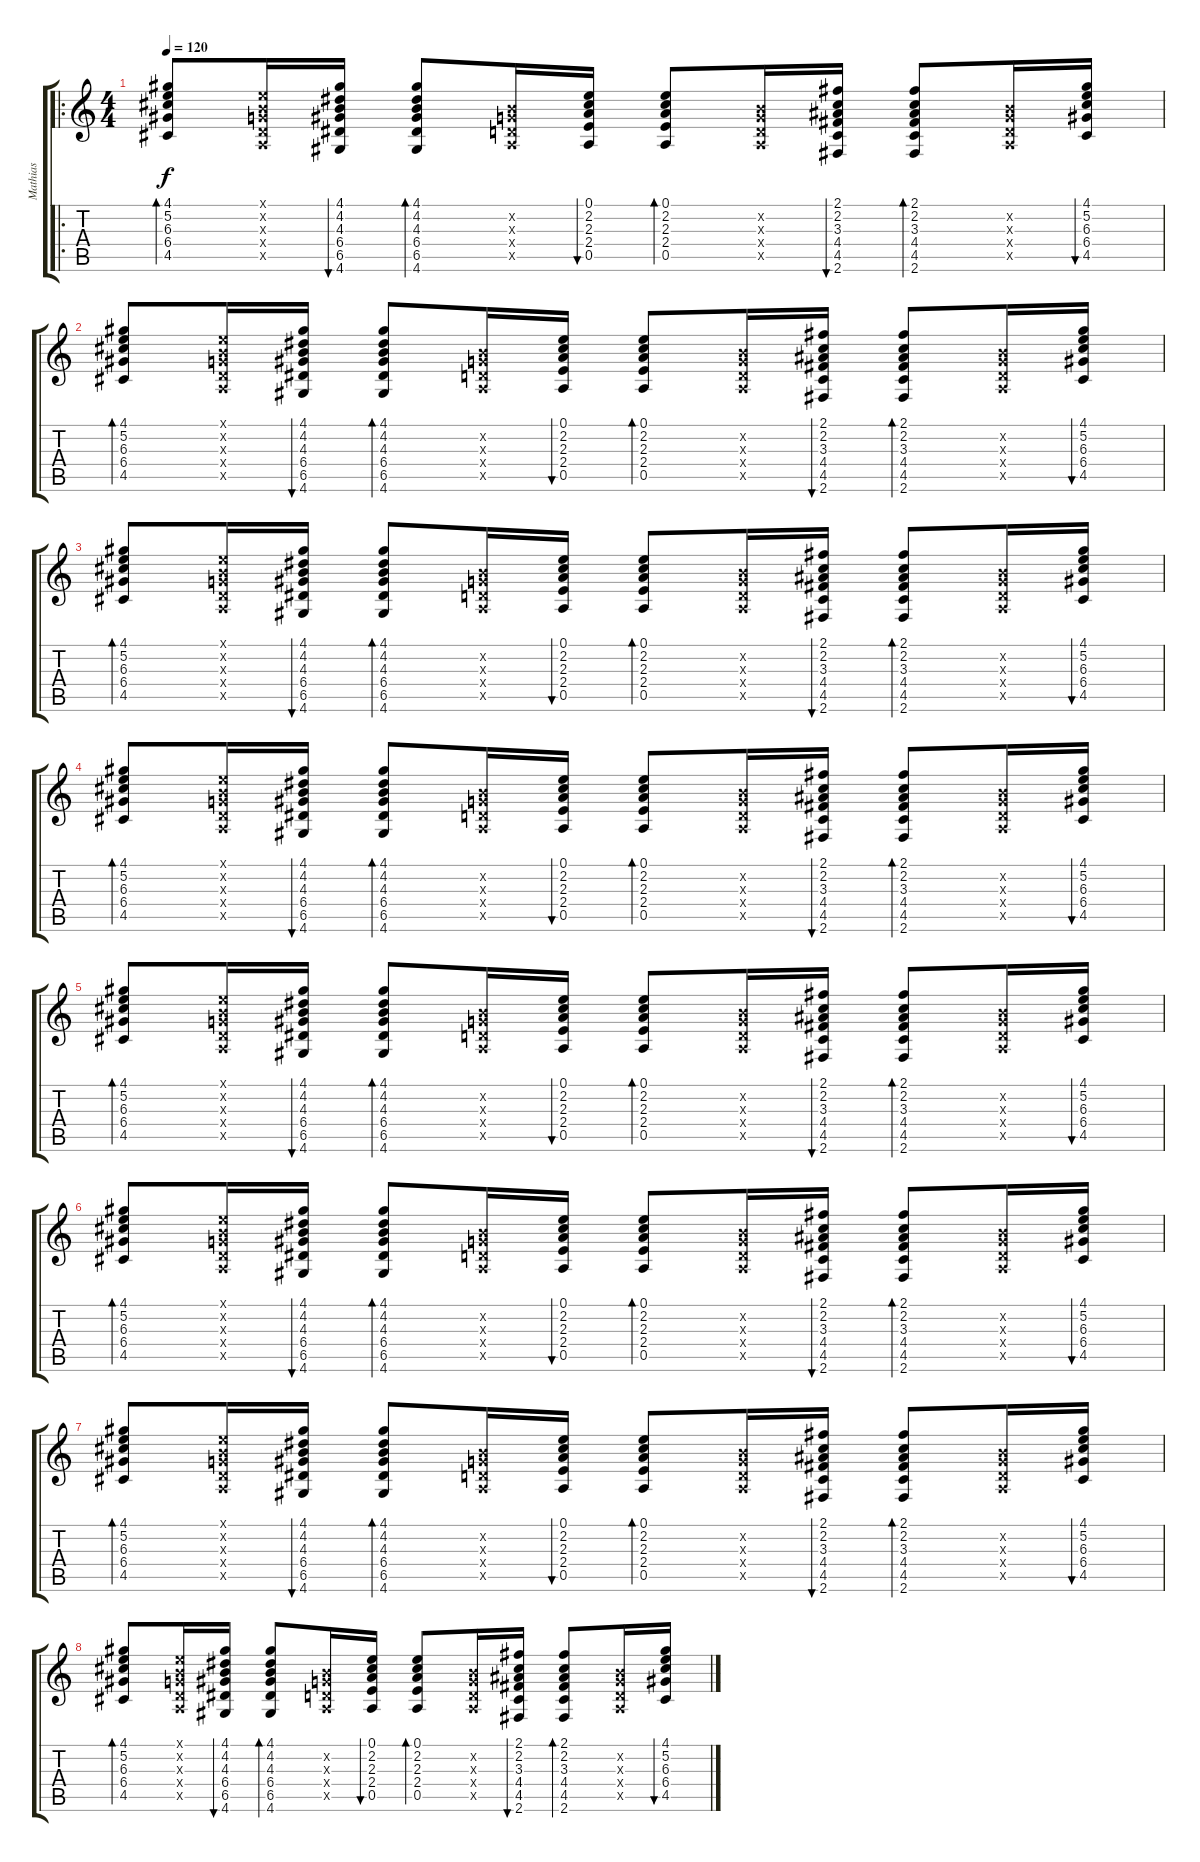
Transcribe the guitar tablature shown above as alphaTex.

\track ("Mathias" "Mathias") {instrument acousticguitarnylon}
\staff {score tabs}
\tuning (E4 B3 G3 D3 A2 E2) {hide}
\ro
\ts (4 4)
\tempo 120
\clef g2
\ks c
(4.1 5.2 6.3 6.4 4.5).8{bd 60 dy f instrument acousticguitarnylon} (0.1{x} 0.2{x} 0.3{x} 0.4{x} 0.5{x}).16 (4.1 4.2 4.3 6.4 6.5 4.6).16{bu 60} (4.1 4.2 4.3 6.4 6.5 4.6).8{bd 60} (0.2{x} 0.3{x} 0.4{x} 0.5{x}).16 (0.1 2.2 2.3 2.4 0.5).16{bu 60} (0.1 2.2 2.3 2.4 0.5).8{bd 60} (0.2{x} 0.3{x} 0.4{x} 0.5{x}).16 (2.1 2.2 3.3 4.4 4.5 2.6).16{bu 60} (2.1 2.2 3.3 4.4 4.5 2.6).8{bd 60} (0.2{x} 0.3{x} 0.4{x} 0.5{x}).16 (4.1 5.2 6.3 6.4 4.5).16{bu 60} |
(4.1 5.2 6.3 6.4 4.5).8{bd 60} (0.1{x} 0.2{x} 0.3{x} 0.4{x} 0.5{x}).16 (4.1 4.2 4.3 6.4 6.5 4.6).16{bu 60} (4.1 4.2 4.3 6.4 6.5 4.6).8{bd 60} (0.2{x} 0.3{x} 0.4{x} 0.5{x}).16 (0.1 2.2 2.3 2.4 0.5).16{bu 60} (0.1 2.2 2.3 2.4 0.5).8{bd 60} (0.2{x} 0.3{x} 0.4{x} 0.5{x}).16 (2.1 2.2 3.3 4.4 4.5 2.6).16{bu 60} (2.1 2.2 3.3 4.4 4.5 2.6).8{bd 60} (0.2{x} 0.3{x} 0.4{x} 0.5{x}).16 (4.1 5.2 6.3 6.4 4.5).16{bu 60} |
(4.1 5.2 6.3 6.4 4.5).8{bd 60} (0.1{x} 0.2{x} 0.3{x} 0.4{x} 0.5{x}).16 (4.1 4.2 4.3 6.4 6.5 4.6).16{bu 60} (4.1 4.2 4.3 6.4 6.5 4.6).8{bd 60} (0.2{x} 0.3{x} 0.4{x} 0.5{x}).16 (0.1 2.2 2.3 2.4 0.5).16{bu 60} (0.1 2.2 2.3 2.4 0.5).8{bd 60} (0.2{x} 0.3{x} 0.4{x} 0.5{x}).16 (2.1 2.2 3.3 4.4 4.5 2.6).16{bu 60} (2.1 2.2 3.3 4.4 4.5 2.6).8{bd 60} (0.2{x} 0.3{x} 0.4{x} 0.5{x}).16 (4.1 5.2 6.3 6.4 4.5).16{bu 60} |
(4.1 5.2 6.3 6.4 4.5).8{bd 60} (0.1{x} 0.2{x} 0.3{x} 0.4{x} 0.5{x}).16 (4.1 4.2 4.3 6.4 6.5 4.6).16{bu 60} (4.1 4.2 4.3 6.4 6.5 4.6).8{bd 60} (0.2{x} 0.3{x} 0.4{x} 0.5{x}).16 (0.1 2.2 2.3 2.4 0.5).16{bu 60} (0.1 2.2 2.3 2.4 0.5).8{bd 60} (0.2{x} 0.3{x} 0.4{x} 0.5{x}).16 (2.1 2.2 3.3 4.4 4.5 2.6).16{bu 60} (2.1 2.2 3.3 4.4 4.5 2.6).8{bd 60} (0.2{x} 0.3{x} 0.4{x} 0.5{x}).16 (4.1 5.2 6.3 6.4 4.5).16{bu 60} |
(4.1 5.2 6.3 6.4 4.5).8{bd 60} (0.1{x} 0.2{x} 0.3{x} 0.4{x} 0.5{x}).16 (4.1 4.2 4.3 6.4 6.5 4.6).16{bu 60} (4.1 4.2 4.3 6.4 6.5 4.6).8{bd 60} (0.2{x} 0.3{x} 0.4{x} 0.5{x}).16 (0.1 2.2 2.3 2.4 0.5).16{bu 60} (0.1 2.2 2.3 2.4 0.5).8{bd 60} (0.2{x} 0.3{x} 0.4{x} 0.5{x}).16 (2.1 2.2 3.3 4.4 4.5 2.6).16{bu 60} (2.1 2.2 3.3 4.4 4.5 2.6).8{bd 60} (0.2{x} 0.3{x} 0.4{x} 0.5{x}).16 (4.1 5.2 6.3 6.4 4.5).16{bu 60} |
(4.1 5.2 6.3 6.4 4.5).8{bd 60} (0.1{x} 0.2{x} 0.3{x} 0.4{x} 0.5{x}).16 (4.1 4.2 4.3 6.4 6.5 4.6).16{bu 60} (4.1 4.2 4.3 6.4 6.5 4.6).8{bd 60} (0.2{x} 0.3{x} 0.4{x} 0.5{x}).16 (0.1 2.2 2.3 2.4 0.5).16{bu 60} (0.1 2.2 2.3 2.4 0.5).8{bd 60} (0.2{x} 0.3{x} 0.4{x} 0.5{x}).16 (2.1 2.2 3.3 4.4 4.5 2.6).16{bu 60} (2.1 2.2 3.3 4.4 4.5 2.6).8{bd 60} (0.2{x} 0.3{x} 0.4{x} 0.5{x}).16 (4.1 5.2 6.3 6.4 4.5).16{bu 60} |
(4.1 5.2 6.3 6.4 4.5).8{bd 60} (0.1{x} 0.2{x} 0.3{x} 0.4{x} 0.5{x}).16 (4.1 4.2 4.3 6.4 6.5 4.6).16{bu 60} (4.1 4.2 4.3 6.4 6.5 4.6).8{bd 60} (0.2{x} 0.3{x} 0.4{x} 0.5{x}).16 (0.1 2.2 2.3 2.4 0.5).16{bu 60} (0.1 2.2 2.3 2.4 0.5).8{bd 60} (0.2{x} 0.3{x} 0.4{x} 0.5{x}).16 (2.1 2.2 3.3 4.4 4.5 2.6).16{bu 60} (2.1 2.2 3.3 4.4 4.5 2.6).8{bd 60} (0.2{x} 0.3{x} 0.4{x} 0.5{x}).16 (4.1 5.2 6.3 6.4 4.5).16{bu 60} |
(4.1 5.2 6.3 6.4 4.5).8{bd 60} (0.1{x} 0.2{x} 0.3{x} 0.4{x} 0.5{x}).16 (4.1 4.2 4.3 6.4 6.5 4.6).16{bu 60} (4.1 4.2 4.3 6.4 6.5 4.6).8{bd 60} (0.2{x} 0.3{x} 0.4{x} 0.5{x}).16 (0.1 2.2 2.3 2.4 0.5).16{bu 60} (0.1 2.2 2.3 2.4 0.5).8{bd 60} (0.2{x} 0.3{x} 0.4{x} 0.5{x}).16 (2.1 2.2 3.3 4.4 4.5 2.6).16{bu 60} (2.1 2.2 3.3 4.4 4.5 2.6).8{bd 60} (0.2{x} 0.3{x} 0.4{x} 0.5{x}).16 (4.1 5.2 6.3 6.4 4.5).16{bu 60}
